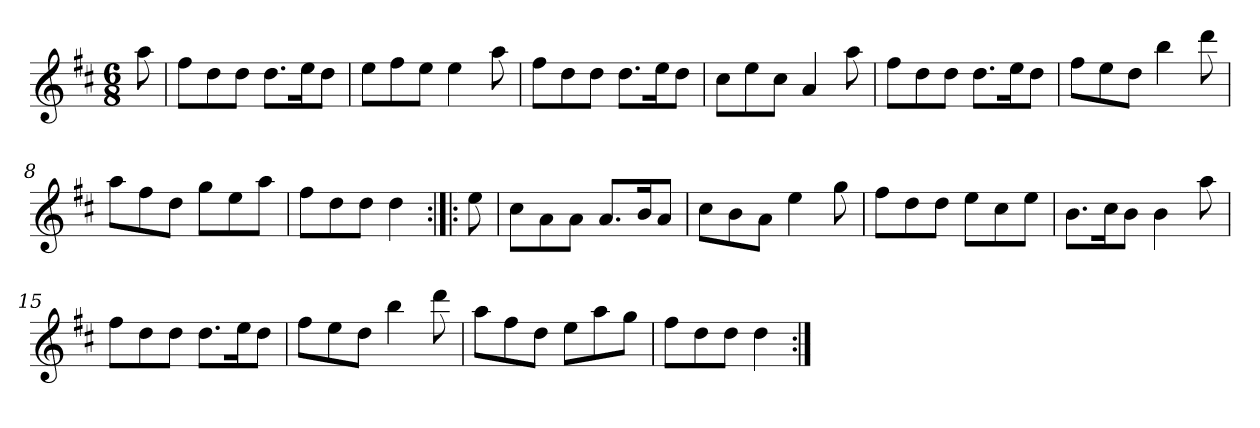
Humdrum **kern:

**kern
*part1
*staff1
*clefG2
*k[f#c#]
*D:
*M6/8
=1
8aa\
=2
8ff#\L
8dd\
8dd\J
8.dd\L
16ee\K
8dd\J
=3
8ee\L
8ff#\
8ee\J
4ee\
8aa\
=4
8ff#\L
8dd\
8dd\J
8.dd\L
16ee\K
8dd\J
=5
8cc#\L
8ee\
8cc#\J
4a/
8aa\
=6
8ff#\L
8dd\
8dd\J
8.dd\L
16ee\K
8dd\J
=7
8ff#\L
8ee\
8dd\J
4bb\
8ddd\
=8
8aa\L
8ff#\
8dd\J
8gg\L
8ee\
8aa\J
!!LO:LB:g=z
=9
8ff#\L
8dd\
8dd\J
4dd\
=10:|!|:
8ee\
=11
8cc#\L
8a\
8a\J
8.a/L
16b/K
8a/J
=12
8cc#\L
8b\
8a\J
4ee\
8gg\
=13
8ff#\L
8dd\
8dd\J
8ee\L
8cc#\
8ee\J
=14
8.b\L
16cc#\K
8b\J
4b\
8aa\
=15
8ff#\L
8dd\
8dd\J
8.dd\L
16ee\K
8dd\J
=16
8ff#\L
8ee\
8dd\J
4bb\
8ddd\
!!LO:LB:g=z
=17
8aa\L
8ff#\
8dd\J
8ee\L
8aa\
8gg\J
=18
8ff#\L
8dd\
8dd\J
4dd\
=:|!
*-
